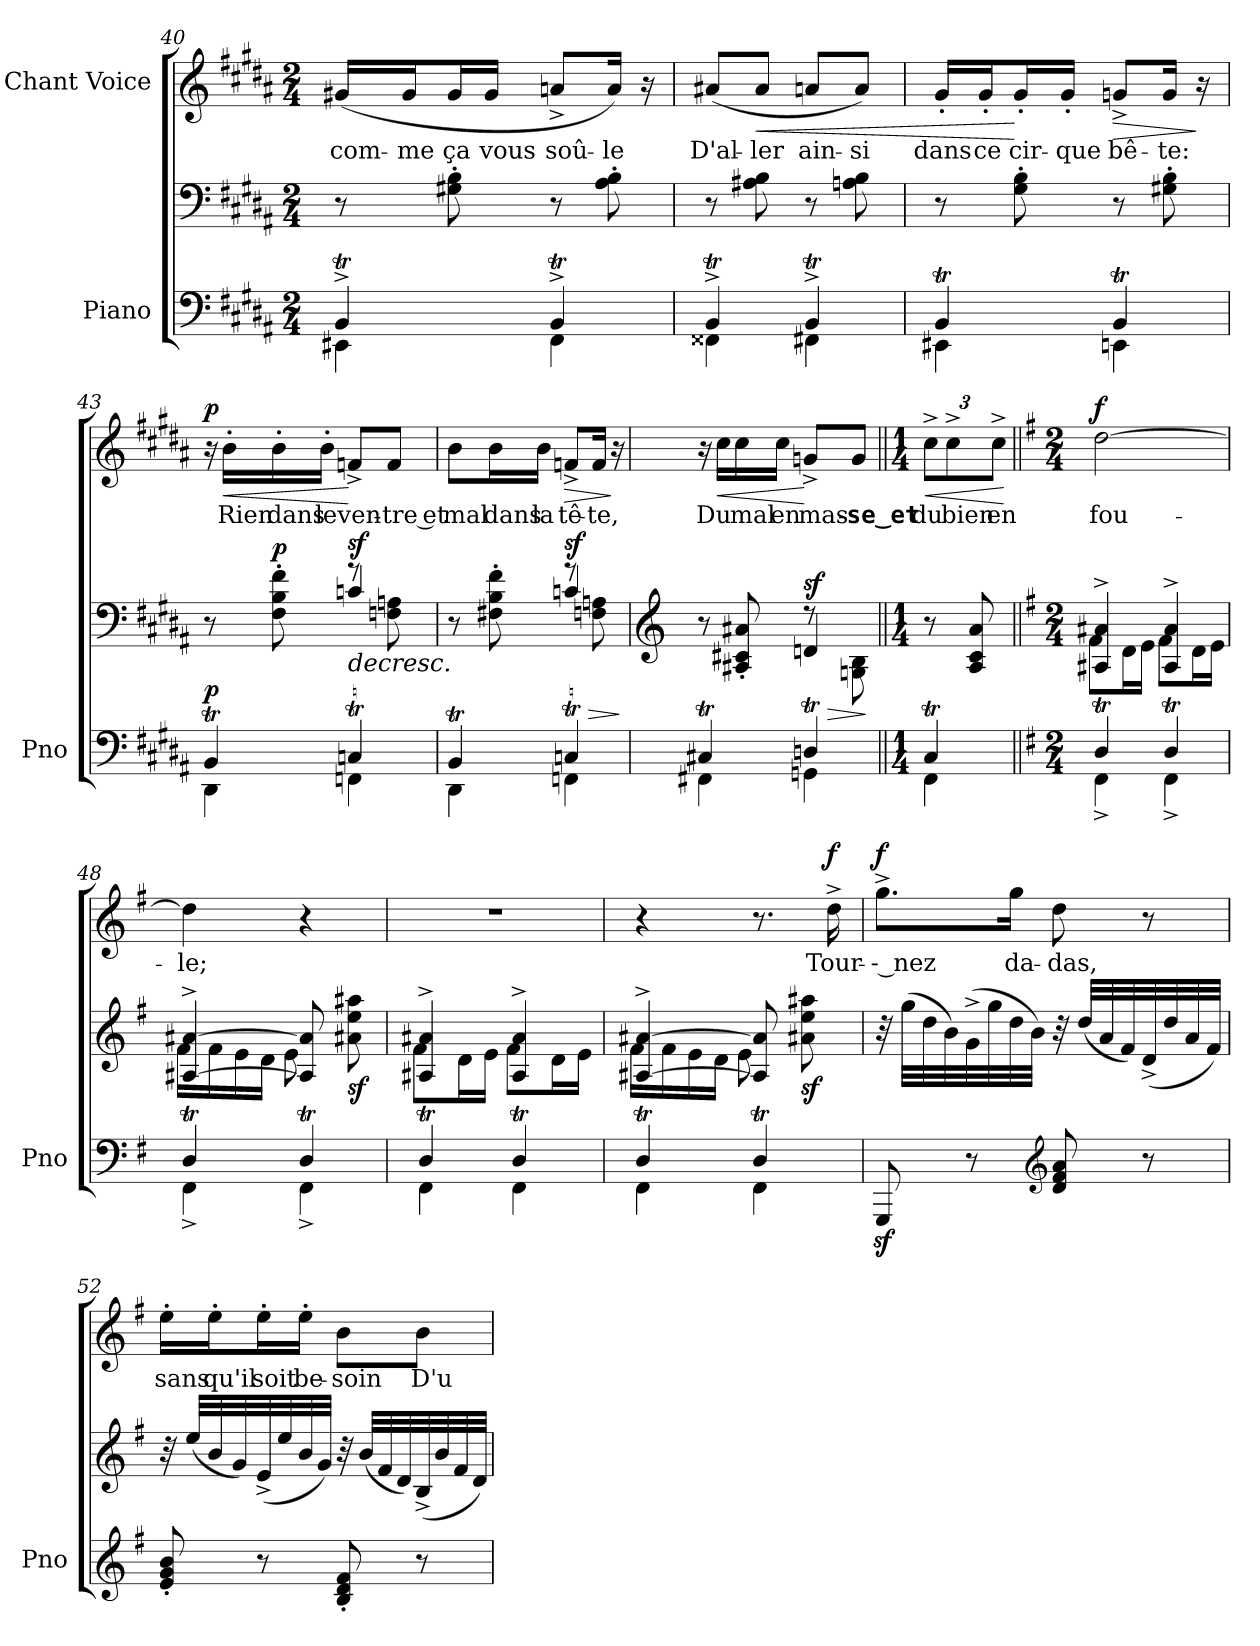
**kern	**kern	**dynam	**kern	**text	**dynam
*part2	*part2	*part2	*part1	*part1	*part1
*staff3	*staff2	*staff2/3	*staff1	*staff1	*staff1
*I"Piano	*	*	*I"Chant Voice	*	*
*I'Pno	*	*	*	*	*
*clefF4	*clefF4	*	*clefG2	*	*
*k[f#c#g#d#a#]	*k[f#c#g#d#a#]	*	*k[f#c#g#d#a#]	*	*
*M2/4	*M2/4	*	*M2/4	*	*
=40	=40	=40	=40	=40	=40
*^	*	*	*	*	*
!	!	!	!	!	!LO:LY:b	!
4BBT^/	4EE#X\	8r	.	(>16g#X/LL	com-	.
!	!	!	!	!	!LO:LY:b	!
.	.	.	.	16g#/J	-me	.
!	!	!	!	!	!LO:LY:b	!
.	.	8G#X\' 8B\'	.	16g#/L	ça	.
!	!	!	!	!	!LO:LY:b	!
.	.	.	.	16g#/JJ	vous	.
!	!	!	!	!	!LO:LY:b	!
4BBT^/	4FF#\	8r	.	8an^>/L	soû-	.
!	!	!	!	!	!LO:LY:b	!
.	.	8A#\' 8B\'	.	16a/Jk)	-le	.
.	.	.	.	16r	.	.
=41	=41	=41	=41	=41	=41	=41
!	!	!	!	!	!LO:LY:b	!
4BBT^/	4FF##X\	8r	.	(>8a#X/L	D'al-	.
!	!	!	!	!	!LO:LY:b	!LO:HP:b
.	.	8A#X\ 8B\	.	8a#/J	-ler	<
!	!	!	!	!	!LO:LY:b	!
4BBT^/	4FF#X\	8r	.	8an/L	ain-	.
!	!	!	!	!	!LO:LY:b	!
.	.	8An\ 8B\	.	8a/J)	-si	.
=42	=42	=42	=42	=42	=42	=42
!	!	!	!	!	!LO:LY:b	!
4BBT/	4EE#X\	8r	.	16g#'>/LL	dans	.
!	!	!	!	!	!LO:LY:b	!
.	.	.	.	16g#'>/J	ce	.
!	!	!	!	!	!LO:LY:b	!
.	.	8G#\' 8B\'	.	16g#'>/L	cir-	[
!	!	!	!	!	!LO:LY:b	!
.	.	.	.	16g#'>/JJ	-que	.
!	!	!	!	!	!LO:LY:b	!LO:HP:b
4BBT/	4EEn\	8r	.	8gn^>/L	bê-	>
!	!	!	!	!	!LO:LY:b	!
.	.	8G#X\' 8B\'	.	16g/Jk	-te:	.
.	.	.	.	16r	.	]
!!LO:PB:g=z
=43	=43	=43	=43	=43	=43	=43
*	*	*^	*	*	*	*
!	!	!	!	!LO:DY:a=2	!	!	!LO:DY:a
4BBT/	4DD#\	8r	4ryy	p	16r	.	p
!	!	!	!	!	!	!LO:LY:b	!LO:HP:b
.	.	.	.	.	16b'\LL	Rien	<
!	!	!	!	!LO:DY:a	!	!LO:LY:b	!
.	.	8F#\'> 8B\'> 8f#\'>	.	p	16b'\	dans	.
!	!	!	!	!	!	!LO:LY:b	!
.	.	.	.	.	16b'\JJ	le	.
!	!	!	!	!LO:HP:b	!	!LO:LY:b	!
!	!	!	!	!LO:DY:n=1:a	!	!	!
4CnT/	4FFn\	8r	4cn/	> sf	8fn^>/L	ven-	[
!	!	!	!	!	!	!LO:LY:b	!
.	.	8Fn\ 8An\	.	.	8f/J	-tre et	.
=44	=44	=44	=44	=44	=44	=44	=44
!	!	!	!	!	!	!LO:LY:b	!
4BBT/	4DD#\	8r	4ryy	.	8b\L	mal	.
!	!	!	!	!	!	!LO:LY:b	!
.	.	8F#X\'> 8B\'> 8f#\'>	.	.	16b\L	dans	.
!	!	!	!	!	!	!LO:LY:b	!
.	.	.	.	.	16b\JJ	la	.
!	!	!	!	!LO:HP:b	!	!LO:LY:b	!LO:HP:b
!	!	!	!	!LO:DY:n=1:a	!	!	!
4CnT/	4FFn\	8r	4cn/	> sf	8fn^>/L	tê-	>
!	!	!	!	!	!	!LO:LY:b	!
.	.	8Fn\ 8An\	.	.	16f/Jk	-te,	.
.	.	.	.	.	16r	.	]
*v	*v	*	*	*	*	*	*
*	*v	*v	*	*	*	*
.	.	]	.	.	.
=45	=45	=45	=45	=45	=45
*	*clefG2	*	*	*	*
!LO:TR:acc=#	!	!	!	!	!
*^	*^	*	*	*	*
4C#XT/	4FF#X\	8r	4ryy	.	16r	.	.
!	!	!	!	!	!	!LO:LY:b	!LO:HP:b
.	.	.	.	.	16cc#\LL	Du	<
!	!	!	!	!	!	!LO:LY:b	!
.	.	8A#X/'< 8c#X/'< 8a#X/'<	.	.	16cc#\	mal	.
!	!	!	!	!	!	!LO:LY:b	!
.	.	.	.	.	16cc#\JJ	en	.
!	!	!	!	!LO:HP:b	!	!LO:LY:b	!
!	!	!	!	!LO:DY:n=1:a	!	!	!
4DnT/	4GGn\	8r	4dn/	> sf	8gn^>/L	mas-	[
!	!	!	!	!	!	!LO:LY:b	!
.	.	8Gn\ 8B\	.	.	8g/J	-se‿et	.
*v	*v	*	*	*	*	*	*
*	*v	*v	*	*	*	*
.	.	]	.	.	.
=46||	=46||	=46||	=46||	=46||	=46||
*M1/4	*M1/4	*	*M1/4	*	*
*^	*	*	*	*	*
!	!	!	!	!	!LO:LY:b	!LO:HP:b
4C#T/	4FF#\	8r	.	12cc#^\L	du	<
!	!	!	!	!	!LO:LY:b	!
.	.	.	.	12cc#^\	bien	.
.	.	8A#/ 8c#/ 8a#/	]	.	.	.
!	!	!	!	!	!LO:LY:b	!
.	.	.	.	12cc#^\J	en	.
*v	*v	*	*	*	*	*
.	.	.	.	.	[
!!LO:LB:g=z
=47||	=47||	=47||	=47||	=47||	=47||
*k[f#]	*k[f#]	*	*k[f#]	*	*
*M2/4	*M2/4	*	*M2/4	*	*
*^	*^	*	*	*	*
!	!	!	!	!	!	!LO:LY:b	!LO:DY:a
4DT/	4FF#^\	4A#X/^ 4a#X/^	8f#\L	.	[2dd\	fou-	f
.	.	.	16d\L	.	.	.	.
.	.	.	16e\JJ	.	.	.	.
4DT/	4FF#^\	4A#/^ 4a#/^	8f#\L	.	.	.	.
.	.	.	16d\L	.	.	.	.
.	.	.	16e\JJ	.	.	.	.
=48	=48	=48	=48	=48	=48	=48	=48
!	!	!	!	!	!	!LO:LY:b	!
4DT/	4FF#^\	[<4A#X/^ [4a#X/^	16f#\LL	.	4dd\]	-le;	.
.	.	.	16f#\	.	.	.	.
.	.	.	16e\	.	.	.	.
.	.	.	16d\JJ	.	.	.	.
4DT/	4FF#^\	8A#/] 8a#/]	8e\	.	4r	.	.
!	!	!	!	!LO:DY:b	!	!	!
.	.	8a#X\ 8ee\ 8aa#X\	8ryy	sf	.	.	.
=49	=49	=49	=49	=49	=49	=49	=49
4DT/	4FF#\	4A#X/^ 4a#X/^	8f#\L	.	2r	.	.
.	.	.	16d\L	.	.	.	.
.	.	.	16e\JJ	.	.	.	.
4DT/	4FF#\	4A#/^ 4a#/^	8f#\L	.	.	.	.
.	.	.	16d\L	.	.	.	.
.	.	.	16e\JJ	.	.	.	.
=50	=50	=50	=50	=50	=50	=50	=50
4DT/	4FF#\	[<4A#X/^ [4a#X/^	16f#\LL	.	4r	.	.
.	.	.	16f#\	.	.	.	.
.	.	.	16e\	.	.	.	.
.	.	.	16d\JJ	.	.	.	.
4DT/	4FF#\	8A#/] 8a#/]	8e\	.	8.r	.	.
!	!	!	!	!LO:DY:b	!	!	!
.	.	8a#X\ 8ee\ 8aa#X\	8ryy	sf	.	.	.
!	!	!	!	!	!	!LO:LY:b	!LO:DY:a
.	.	.	.	.	16dd^\	Tour-	f
*v	*v	*	*	*	*	*	*
*	*v	*v	*	*	*	*
!!LO:LB:g=z
=51	=51	=51	=51	=51	=51
!	!	!	!	!LO:LY:b	!LO:DY:a
8GGGz</	32r	.	8.gg^\L	-- nez	f
.	(32gg\LLL	.	.	.	.
.	32dd\	.	.	.	.
.	32b\)	.	.	.	.
8r	(32g^\	.	.	.	.
.	32gg\	.	.	.	.
!	!	!	!	!LO:LY:b	!
.	32dd\	.	16gg\Jk	da-	.
.	32b\JJJ)	.	.	.	.
*clefG2	*	*	*	*	*
!	!	!	!	!LO:LY:b	!
8d/ 8f#/ 8a/	32r	.	8dd\	-das,	.
.	(32dd/LLL	.	.	.	.
.	32a/	.	.	.	.
.	32f#/)	.	.	.	.
8r	(32d^/	.	8r	.	.
.	32dd/	.	.	.	.
.	32a/	.	.	.	.
.	32f#/JJJ)	.	.	.	.
=52	=52	=52	=52	=52	=52
!	!	!	!	!LO:LY:b	!
8e/' 8g/' 8b/'	32r	.	16ee'\LL	sans	.
.	(32ee/LLL	.	.	.	.
!	!	!	!	!LO:LY:b	!
.	32b/	.	16ee'\J	qu'il	.
.	32g/)	.	.	.	.
!	!	!	!	!LO:LY:b	!
8r	(32e^/	.	16ee'\L	soit	.
.	32ee/	.	.	.	.
!	!	!	!	!LO:LY:b	!
.	32b/	.	16ee'\JJ	be-	.
.	32g/JJJ)	.	.	.	.
!	!	!	!	!LO:LY:b	!
8B/' 8d/' 8f#/'	32r	.	8b\L	-soin	.
.	(32b/LLL	.	.	.	.
.	32f#/	.	.	.	.
.	32d/)	.	.	.	.
!	!	!	!	!LO:LY:b	!
8r	(32B^/	.	8b\J	D'u-	.
.	32b/	.	.	.	.
.	32f#/	.	.	.	.
.	32d/JJJ)	.	.	.	.
=	=	=	=	=	=
*-	*-	*-	*-	*-	*-
